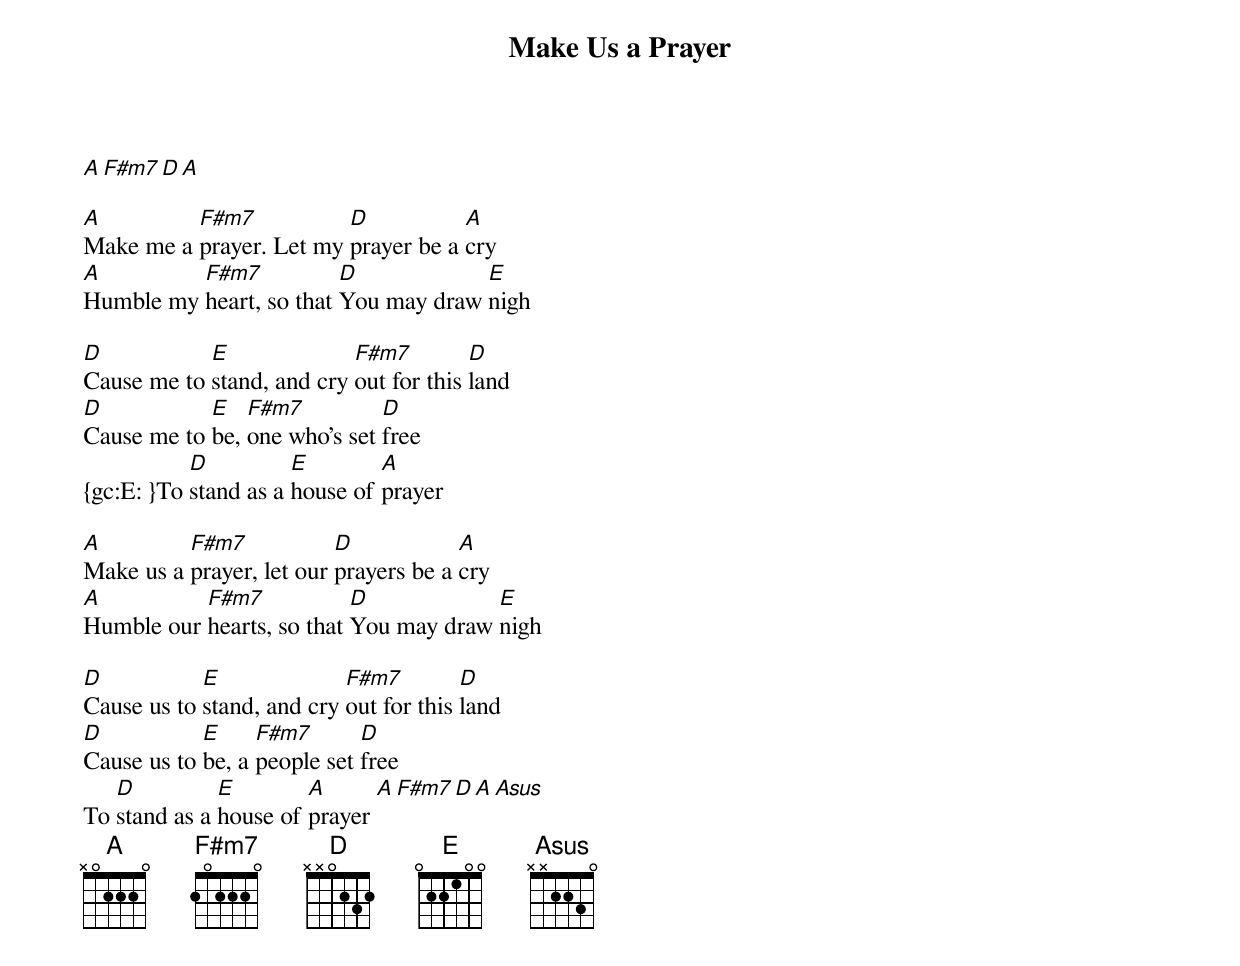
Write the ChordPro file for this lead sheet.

{title: Make Us a Prayer}
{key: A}
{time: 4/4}
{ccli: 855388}
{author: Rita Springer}
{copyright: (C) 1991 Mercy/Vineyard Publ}

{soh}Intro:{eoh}
[A][F#m7][D][A]

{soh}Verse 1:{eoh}
[A]Make me a [F#m7]prayer. Let my [D]prayer be a [A]cry
[A]Humble my [F#m7]heart, so that [D]You may draw [E]nigh

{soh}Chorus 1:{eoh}
[D]Cause me to [E]stand, and cry [F#m7]out for this [D]land
[D]Cause me to [E]be, [F#m7]one who's set [D]free
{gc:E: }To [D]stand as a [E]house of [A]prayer

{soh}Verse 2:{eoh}
[A]Make us a [F#m7]prayer, let our [D]prayers be a [A]cry
[A]Humble our [F#m7]hearts, so that [D]You may draw [E]nigh

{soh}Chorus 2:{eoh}
[D]Cause us to [E]stand, and cry [F#m7]out for this [D]land
[D]Cause us to [E]be, a [F#m7]people set [D]free
To [D]stand as a [E]house of [A]prayer [A][F#m7][D][A][Asus]
